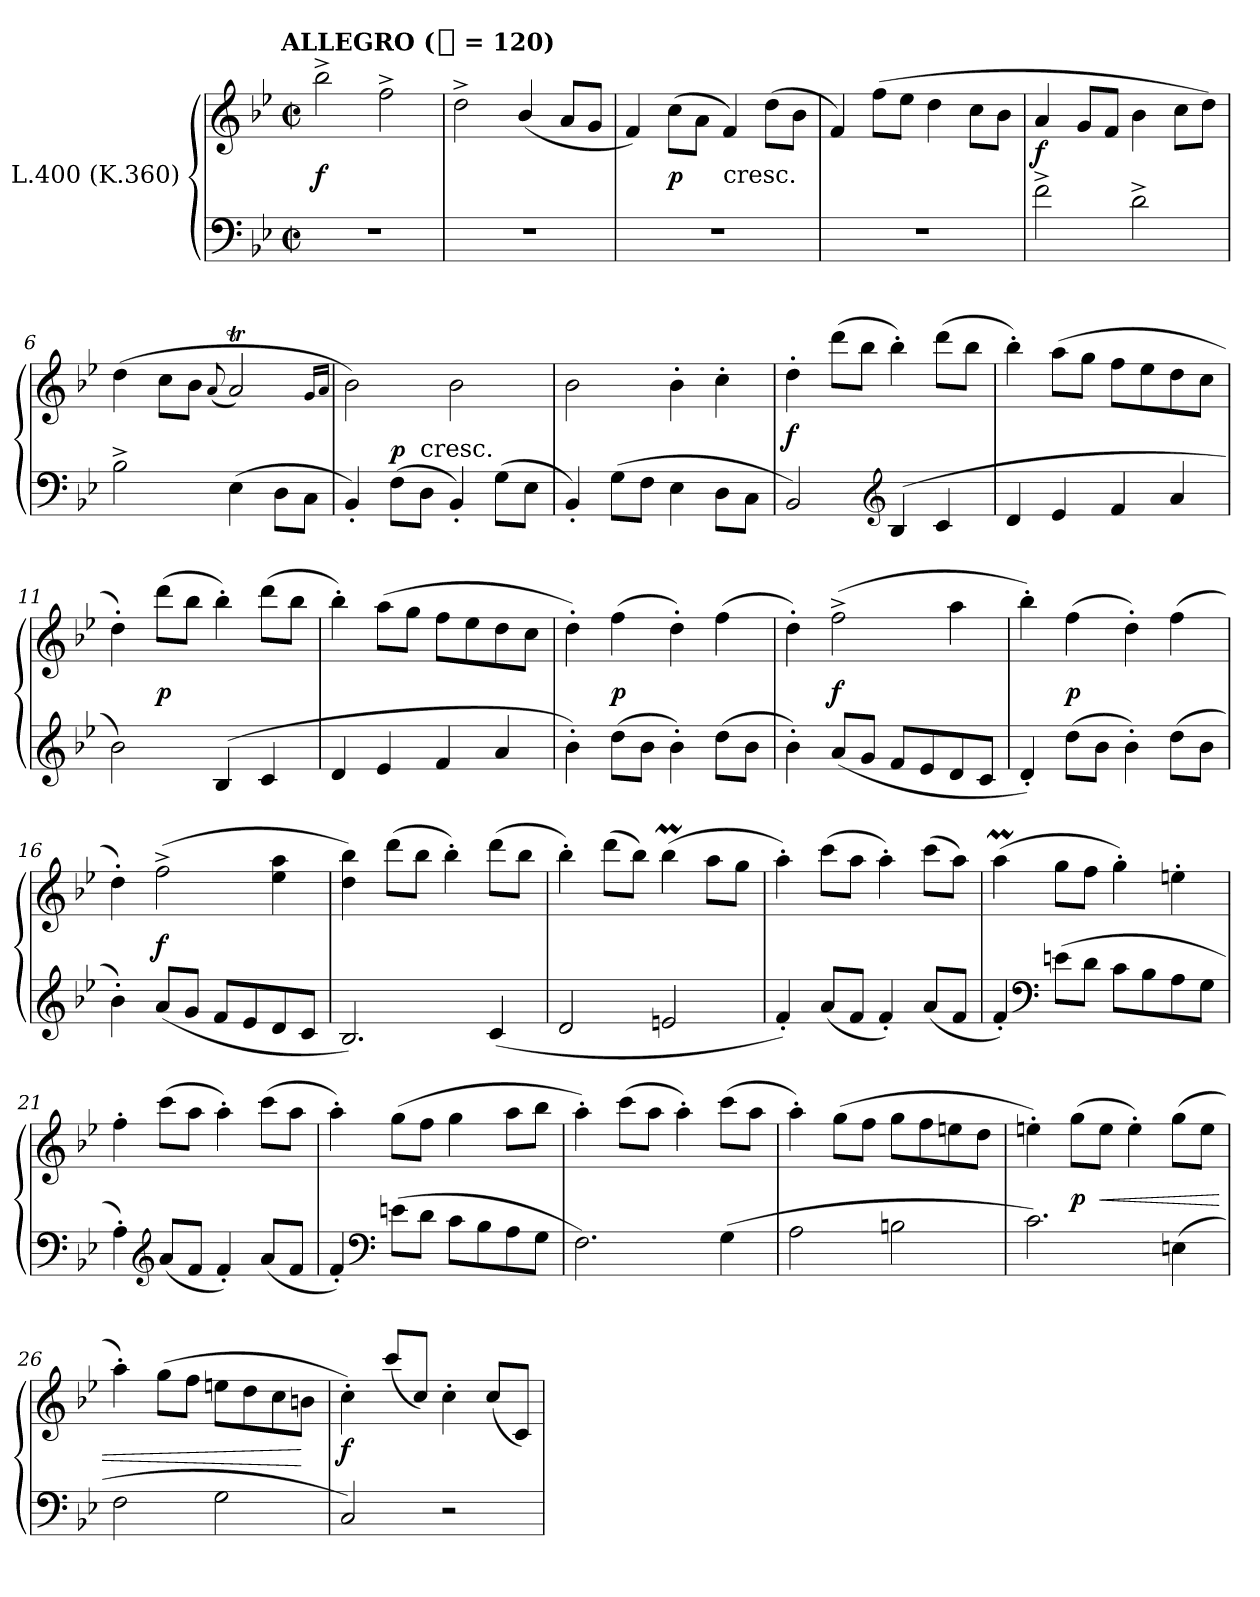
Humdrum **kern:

**kern	**kern	**dynam
*part1	*part1	*part1
*staff2	*staff1	*staff1/2
*I"L.400 (K.360)	*	*
*clefF4	*clefG2	*
*k[b-e-]	*k[b-e-]	*
!!LO:TX:omd:t=ALLEGRO ([half] = 120)
*M2/2	*M2/2	*
*met(c|)	*met(c|)	*
*MM240	*MM240	*
=1	=1	=1
1r	2bb-^	f
.	2ff^	.
=2	=2	=2
1r	2dd^	.
.	(4b-/	.
.	8aL	.
.	8gJ	.
=3	=3	=3
1r	4f)	.
.	(8ccL	p
.	8aJ	.
!	!LO:TX:c:t=cresc.	!
.	4f)	.
.	(8ddL	.
.	8b-J	.
=4	=4	=4
1r	4f)	.
.	(8ffL	.
.	8ee-J	.
.	4dd	.
.	8ccL	.
.	8b-J	.
!!LO:LB:g=z
=5	=5	=5
2f^	4a	f
.	8gL	.
.	8fJ	.
2d^	4b-	.
.	8ccL	.
.	8ddJ)	.
=6	=6	=6
2B-^	(4dd	.
.	8ccL	.
.	8b-J	.
.	(8qqa	.
(4E-	2at)	.
8D\L	.	.
8C\J	.	.
.	16qgLL	.
.	16qaJJ	.
=7	=7	=7
4BB-')	2b-)	.
!	!	!LO:DY:a=2
(8FL	.	p
!LO:TX:a:t=cresc.	!	!
8DJ	.	.
4BB-')	2b-	.
(8GL	.	.
8E-J	.	.
=8	=8	=8
4BB-')	2b-	.
(8GL	.	.
8FJ	.	.
4E-	4b-'	.
8D\L	4cc'	.
8C\J	.	.
!!LO:LB:g=z
=9	=9	=9
2BB-)	4dd'	f
.	(8dddL	.
.	8bb-J	.
*clefG2	*	*
(<4B-	4bb-')	.
4c	(8dddL	.
.	8bb-J	.
=10	=10	=10
4d	4bb-')	.
4e-	(8aaL	.
.	8ggJ	.
4f	8ffL	.
.	8ee-	.
4a	8dd	.
.	8ccJ	.
=11	=11	=11
2b-)	4dd')	.
.	(8dddL	p
.	8bb-J	.
(<4B-	4bb-')	.
4c	(8dddL	.
.	8bb-J	.
=12	=12	=12
4d	4bb-')	.
4e-	(8aaL	.
.	8ggJ	.
4f	8ffL	.
.	8ee-	.
4a	8dd	.
.	8ccJ	.
!!LO:LB:g=z
=13	=13	=13
4b-')	4dd')	.
(8ddL	(4ff	p
8b-J	.	.
4b-')	4dd')	.
(8ddL	(4ff	.
8b-J	.	.
=14	=14	=14
4b-')	4dd')	.
(8aL	(2ff^	f
8gJ	.	.
8fL	.	.
8e-	.	.
8d	4aa	.
8cJ	.	.
=15	=15	=15
4d')	4bb-')	.
(8ddL	(4ff	p
8b-J	.	.
4b-')	4dd')	.
(8ddL	(4ff	.
8b-J	.	.
=16	=16	=16
4b-')	4dd')	.
(8aL	(2ff^	f
8gJ	.	.
8fL	.	.
8e-	.	.
8d	4ee- 4aa	.
8cJ	.	.
!!LO:LB:g=z
=17	=17	=17
2.B-)	4dd 4bb-)	.
.	(8dddL	.
.	8bb-J	.
.	4bb-')	.
(4c	(8dddL	.
.	8bb-J	.
=18	=18	=18
2d	4bb-')	.
.	(8dddL	.
.	8bb-J)	.
2en	(4bb-M	.
.	8aaL	.
.	8ggJ	.
=19	=19	=19
4f')	4aa')	.
(8aL	(8cccL	.
8fJ	8aaJ	.
4f')	4aa')	.
(8aL	(8cccL	.
8fJ	8aaJ)	.
=20	=20	=20
4f')	(4aam	.
*clefF4	*	*
(8enL	8ggL	.
8dJ	8ffJ	.
8cL	4gg')	.
8B-	.	.
8A	4een'	.
8GJ	.	.
!!LO:LB:g=z
=21	=21	=21
4A')	4ff'	.
*clefG2	*	*
(8aL	(8cccL	.
8fJ	8aaJ	.
4f')	4aa')	.
(8aL	(8cccL	.
8fJ	8aaJ	.
=22	=22	=22
4f')	4aa')	.
*clefF4	*	*
(8enL	(8ggL	.
8dJ	8ffJ	.
8cL	4gg	.
8B-	.	.
8A	8aaL	.
8GJ	8bb-J	.
=23	=23	=23
2.F)	4aa')	.
.	(8cccL	.
.	8aaJ	.
.	4aa')	.
(4G	(8cccL	.
.	8aaJ	.
=24	=24	=24
2A	4aa')	.
.	(8ggL	.
.	8ffJ	.
2Bn	8ggL	.
.	8ff	.
.	8een	.
.	8ddJ	.
!!LO:LB:g=z
=25	=25	=25
2.c)	4een')	.
.	(8ggL	p
.	8eeJ	<
.	4ee')	.
(4En	(8ggL	.
.	8eeJ	.
=26	=26	=26
2F	4aa')	.
.	(8ggL	.
.	8ffJ	.
2G	8eenL	.
.	8dd	.
.	8cc	.
.	8bnJ	[
=27	=27	=27
2C)	4cc')	f
.	(8ccc/L	.
.	8cc/J)	.
2r	4cc'	.
.	(8ccL	.
.	8cJ)	.
=	=	=
*-	*-	*-
